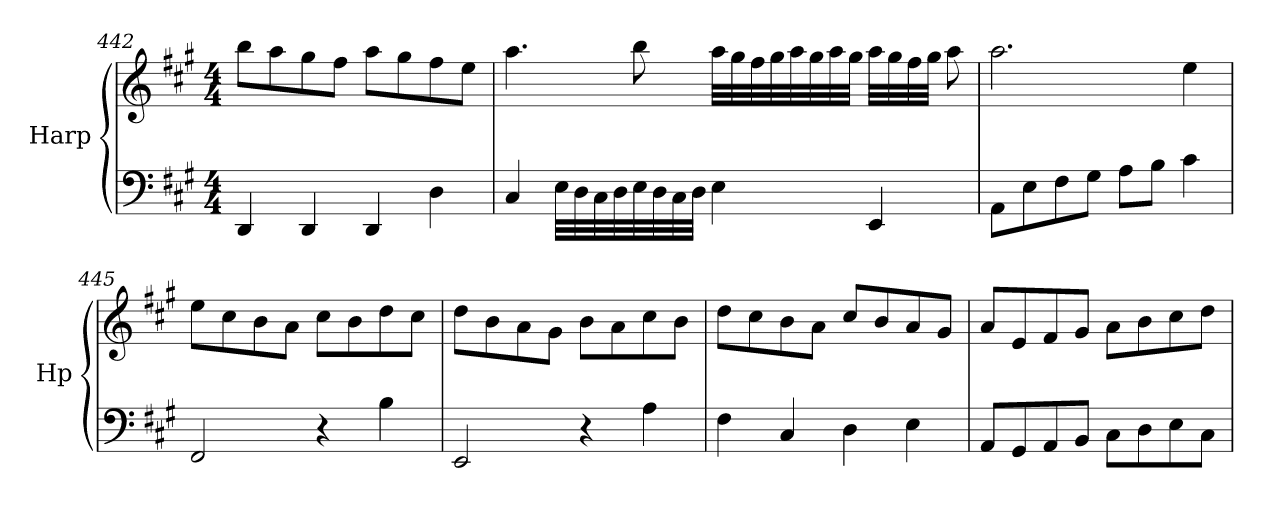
**kern	**kern
*part1	*part1
*staff2	*staff1
*I"Harp	*
*I'Hp	*
!!LO:LB:g=z
*clefF4	*clefG2
*k[f#c#g#]	*k[f#c#g#]
*M4/4	*M4/4
=442	=442
4DD/	8bb\L
.	8aa\
4DD/	8gg#\
.	8ff#\J
4DD/	8aa\L
.	8gg#\
4D\	8ff#\
.	8ee\J
=443	=443
4C#/	4.aa\
32E\LLL	.
32D\	.
32C#\	.
32D\	.
32E\	8bb\
32D\	.
32C#\	.
32D\JJJ	.
4E\	32aa\LLL
.	32gg#\
.	32ff#\
.	32gg#\
.	32aa\
.	32gg#\
.	32aa\
.	32gg#\JJJ
4EE/	32aa\LLL
.	32gg#\
.	32ff#\
.	32gg#\JJJ
.	8aa\
=444	=444
8AA\L	2.aa\
8E\	.
8F#\	.
8G#\J	.
8A\L	.
8B\J	.
4c#\	4ee\
!!LO:LB:g=z
=445	=445
2FF#/	8ee\L
.	8cc#\
.	8b\
.	8a\J
4r	8cc#\L
.	8b\
4B\	8dd\
.	8cc#\J
=446	=446
2EE/	8dd\L
.	8b\
.	8a\
.	8g#\J
4r	8b\L
.	8a\
4A\	8cc#\
.	8b\J
=447	=447
4F#\	8dd\L
.	8cc#\
4C#/	8b\
.	8a\J
4D\	8cc#/L
.	8b/
4E\	8a/
.	8g#/J
=448	=448
8AA/L	8a/L
8GG#/	8e/
8AA/	8f#/
8BB/J	8g#/J
8C#\L	8a\L
8D\	8b\
8E\	8cc#\
8C#\J	8dd\J
=	=
*-	*-
